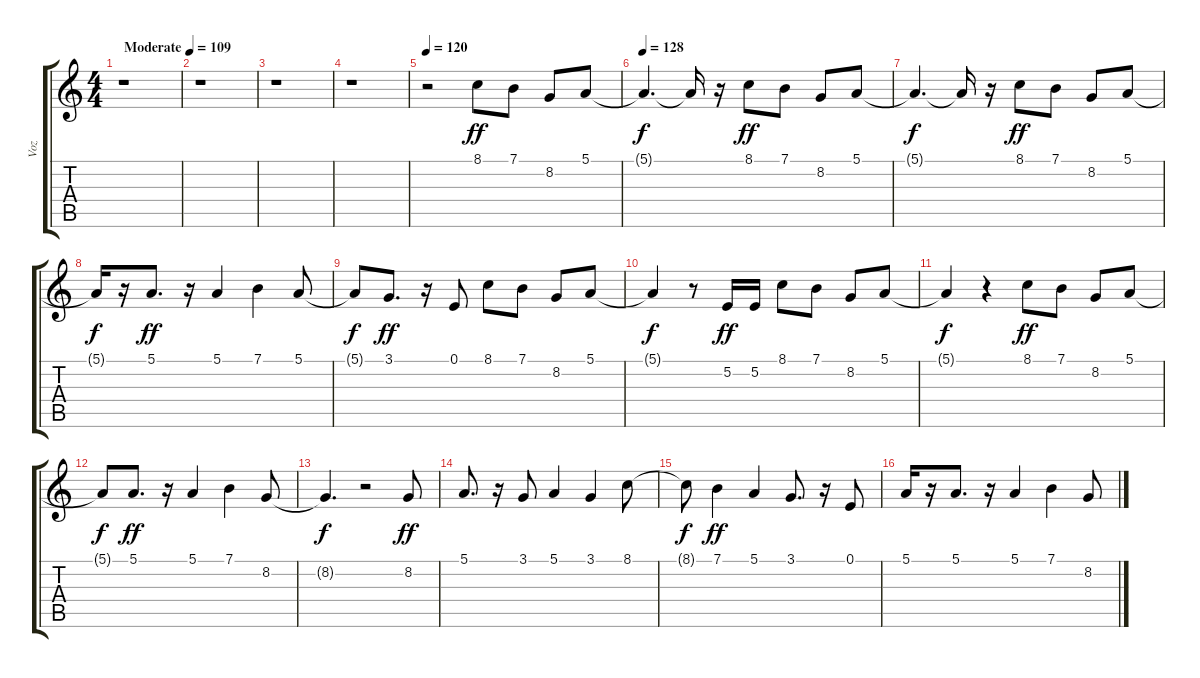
\track ("Voz" "Voz") {instrument vibraphone}
\staff {score tabs}
\tuning (E4 B3 G3 D3 A2 E2) {hide}
\ts (4 4)
\tempo (109 "Moderate")
\clef g2
\ks c
r.1{dy ff instrument vibraphone} |
r.1 |
r.1 |
r.1 |
\tempo 120
r.2 8.1.8 7.1.8 8.2.8 5.1.8 |
\tempo 128
5.1{t}.4{d dy f} 5.1{t}.16 r.16 8.1.8{dy ff} 7.1.8 8.2.8 5.1.8 |
5.1{t}.4{d dy f} 5.1{t}.16 r.16 8.1.8{dy ff} 7.1.8 8.2.8 5.1.8 |
5.1{t}.16{dy f} r.16 5.1.8{d dy ff} r.16 5.1.4 7.1.4 5.1.8 |
5.1{t}.8{dy f} 3.1.8{d dy ff} r.16 0.1.8 8.1.8 7.1.8 8.2.8 5.1.8 |
5.1{t}.4{dy f} r.8 5.2.16{dy ff} 5.2.16 8.1.8 7.1.8 8.2.8 5.1.8 |
5.1{t}.4{dy f} r.4 8.1.8{dy ff} 7.1.8 8.2.8 5.1.8 |
5.1{t}.8{dy f} 5.1.8{d dy ff} r.16 5.1.4 7.1.4 8.2.8 |
8.2{t}.4{d dy f} r.2 8.2.8{dy ff} |
5.1.8{d} r.16 3.1.8 5.1.4 3.1.4 8.1.8 |
8.1{t}.8{dy f} 7.1.4{dy ff} 5.1.4 3.1.8{d} r.16 0.1.8 |
5.1.16 r.16 5.1.8{d} r.16 5.1.4 7.1.4 8.2.8
